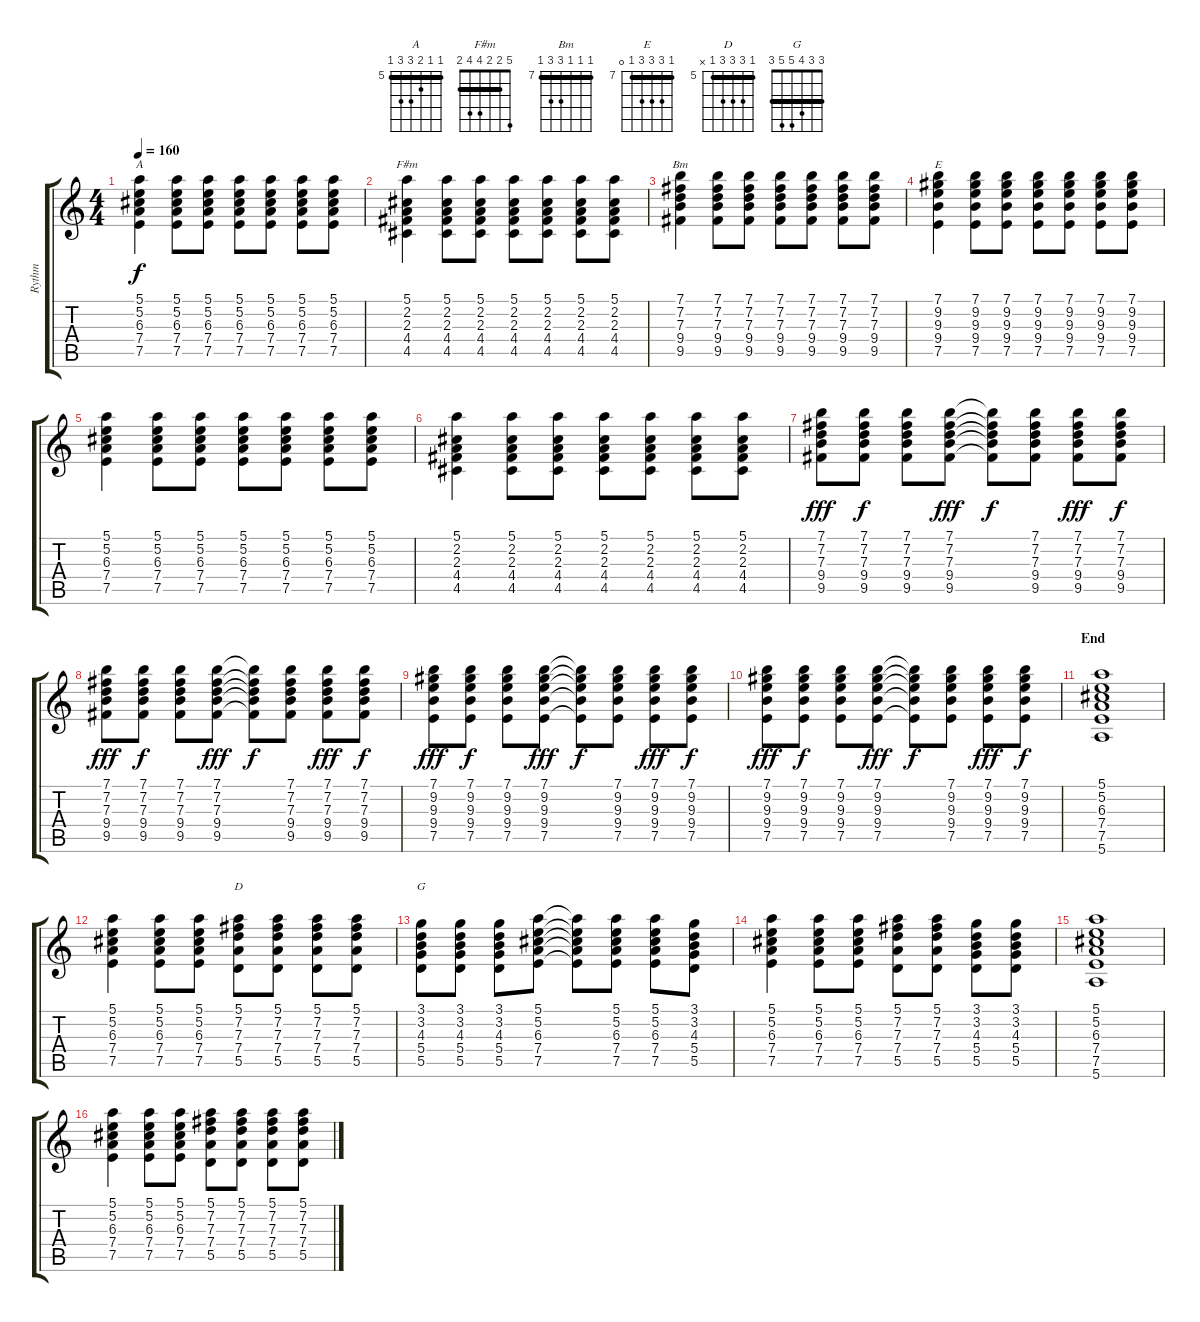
\track ("Rythm" "Rythm") {instrument acousticguitarnylon}
\staff {score tabs}
\tuning (E4 B3 G3 D3 A2 E2) {hide}
\chord ("A" 5 5 6 7 7 5) {firstfret 5 barre 5}
\chord ("F#m" 5 2 2 4 4 2) {barre 2}
\chord ("Bm" 7 7 7 9 9 7) {firstfret 7 barre 7}
\chord ("E" 7 9 9 9 7 0) {firstfret 7 barre 7}
\chord ("D" 5 7 7 7 5 x) {firstfret 5 barre 5}
\chord ("G" 3 3 4 5 5 3) {barre 3}
\ts (4 4)
\tempo 160
\clef g2
\ks c
(5.1 5.2 6.3 7.4 7.5).4{ch "A" dy f} (5.1 5.2 6.3 7.4 7.5).8 (5.1 5.2 6.3 7.4 7.5).8 (5.1 5.2 6.3 7.4 7.5).8 (5.1 5.2 6.3 7.4 7.5).8 (5.1 5.2 6.3 7.4 7.5).8 (5.1 5.2 6.3 7.4 7.5).8 |
(5.1 2.2 2.3 4.4 4.5).4{ch "F#m"} (5.1 2.2 2.3 4.4 4.5).8 (5.1 2.2 2.3 4.4 4.5).8 (5.1 2.2 2.3 4.4 4.5).8 (5.1 2.2 2.3 4.4 4.5).8 (5.1 2.2 2.3 4.4 4.5).8 (5.1 2.2 2.3 4.4 4.5).8 |
(7.1 7.2 7.3 9.4 9.5).4{ch "Bm"} (7.1 7.2 7.3 9.4 9.5).8 (7.1 7.2 7.3 9.4 9.5).8 (7.1 7.2 7.3 9.4 9.5).8 (7.1 7.2 7.3 9.4 9.5).8 (7.1 7.2 7.3 9.4 9.5).8 (7.1 7.2 7.3 9.4 9.5).8 |
(7.1 9.2 9.3 9.4 7.5).4{ch "E"} (7.1 9.2 9.3 9.4 7.5).8 (7.1 9.2 9.3 9.4 7.5).8 (7.1 9.2 9.3 9.4 7.5).8 (7.1 9.2 9.3 9.4 7.5).8 (7.1 9.2 9.3 9.4 7.5).8 (7.1 9.2 9.3 9.4 7.5).8 |
(5.1 5.2 6.3 7.4 7.5).4 (5.1 5.2 6.3 7.4 7.5).8 (5.1 5.2 6.3 7.4 7.5).8 (5.1 5.2 6.3 7.4 7.5).8 (5.1 5.2 6.3 7.4 7.5).8 (5.1 5.2 6.3 7.4 7.5).8 (5.1 5.2 6.3 7.4 7.5).8 |
(5.1 2.2 2.3 4.4 4.5).4 (5.1 2.2 2.3 4.4 4.5).8 (5.1 2.2 2.3 4.4 4.5).8 (5.1 2.2 2.3 4.4 4.5).8 (5.1 2.2 2.3 4.4 4.5).8 (5.1 2.2 2.3 4.4 4.5).8 (5.1 2.2 2.3 4.4 4.5).8 |
(7.1 7.2 7.3 9.4 9.5).8{dy fff} (7.1 7.2 7.3 9.4 9.5).8{dy f} (7.1 7.2 7.3 9.4 9.5).8 (7.1 7.2 7.3 9.4 9.5).8{dy fff} (7.1{t} 7.2{t} 7.3{t} 9.4{t} 9.5{t}).8{dy f} (7.1 7.2 7.3 9.4 9.5).8 (7.1 7.2 7.3 9.4 9.5).8{dy fff} (7.1 7.2 7.3 9.4 9.5).8{dy f} |
(7.1 7.2 7.3 9.4 9.5).8{dy fff} (7.1 7.2 7.3 9.4 9.5).8{dy f} (7.1 7.2 7.3 9.4 9.5).8 (7.1 7.2 7.3 9.4 9.5).8{dy fff} (7.1{t} 7.2{t} 7.3{t} 9.4{t} 9.5{t}).8{dy f} (7.1 7.2 7.3 9.4 9.5).8 (7.1 7.2 7.3 9.4 9.5).8{dy fff} (7.1 7.2 7.3 9.4 9.5).8{dy f} |
(7.1 9.2 9.3 9.4 7.5).8{dy fff} (7.1 9.2 9.3 9.4 7.5).8{dy f} (7.1 9.2 9.3 9.4 7.5).8 (7.1 9.2 9.3 9.4 7.5).8{dy fff} (7.1{t} 9.2{t} 9.3{t} 9.4{t} 7.5{t}).8{dy f} (7.1 9.2 9.3 9.4 7.5).8 (7.1 9.2 9.3 9.4 7.5).8{dy fff} (7.1 9.2 9.3 9.4 7.5).8{dy f} |
(7.1 9.2 9.3 9.4 7.5).8{dy fff} (7.1 9.2 9.3 9.4 7.5).8{dy f} (7.1 9.2 9.3 9.4 7.5).8 (7.1 9.2 9.3 9.4 7.5).8{dy fff} (7.1{t} 9.2{t} 9.3{t} 9.4{t} 7.5{t}).8{dy f} (7.1 9.2 9.3 9.4 7.5).8 (7.1 9.2 9.3 9.4 7.5).8{dy fff} (7.1 9.2 9.3 9.4 7.5).8{dy f} |
\section ("" "End")
(5.1 5.2 6.3 7.4 7.5 5.6).1 |
(5.1 5.2 6.3 7.4 7.5).4 (5.1 5.2 6.3 7.4 7.5).8 (5.1 5.2 6.3 7.4 7.5).8 (5.1 7.2 7.3 7.4 5.5).8{ch "D"} (5.1 7.2 7.3 7.4 5.5).8 (5.1 7.2 7.3 7.4 5.5).8 (5.1 7.2 7.3 7.4 5.5).8 |
(3.1 3.2 4.3 5.4 5.5).8{ch "G"} (3.1 3.2 4.3 5.4 5.5).8 (3.1 3.2 4.3 5.4 5.5).8 (5.1 5.2 6.3 7.4 7.5).8 (5.1{t} 5.2{t} 6.3{t} 7.4{t} 7.5{t}).8 (5.1 5.2 6.3 7.4 7.5).8 (5.1 5.2 6.3 7.4 7.5).8 (3.1 3.2 4.3 5.4 5.5).8 |
(5.1 5.2 6.3 7.4 7.5).4 (5.1 5.2 6.3 7.4 7.5).8 (5.1 5.2 6.3 7.4 7.5).8 (5.1 7.2 7.3 7.4 5.5).8 (5.1 7.2 7.3 7.4 5.5).8 (3.1 3.2 4.3 5.4 5.5).8 (3.1 3.2 4.3 5.4 5.5).8 |
(5.1 5.2 6.3 7.4 7.5 5.6).1 |
(5.1 5.2 6.3 7.4 7.5).4 (5.1 5.2 6.3 7.4 7.5).8 (5.1 5.2 6.3 7.4 7.5).8 (5.1 7.2 7.3 7.4 5.5).8 (5.1 7.2 7.3 7.4 5.5).8 (5.1 7.2 7.3 7.4 5.5).8 (5.1 7.2 7.3 7.4 5.5).8
